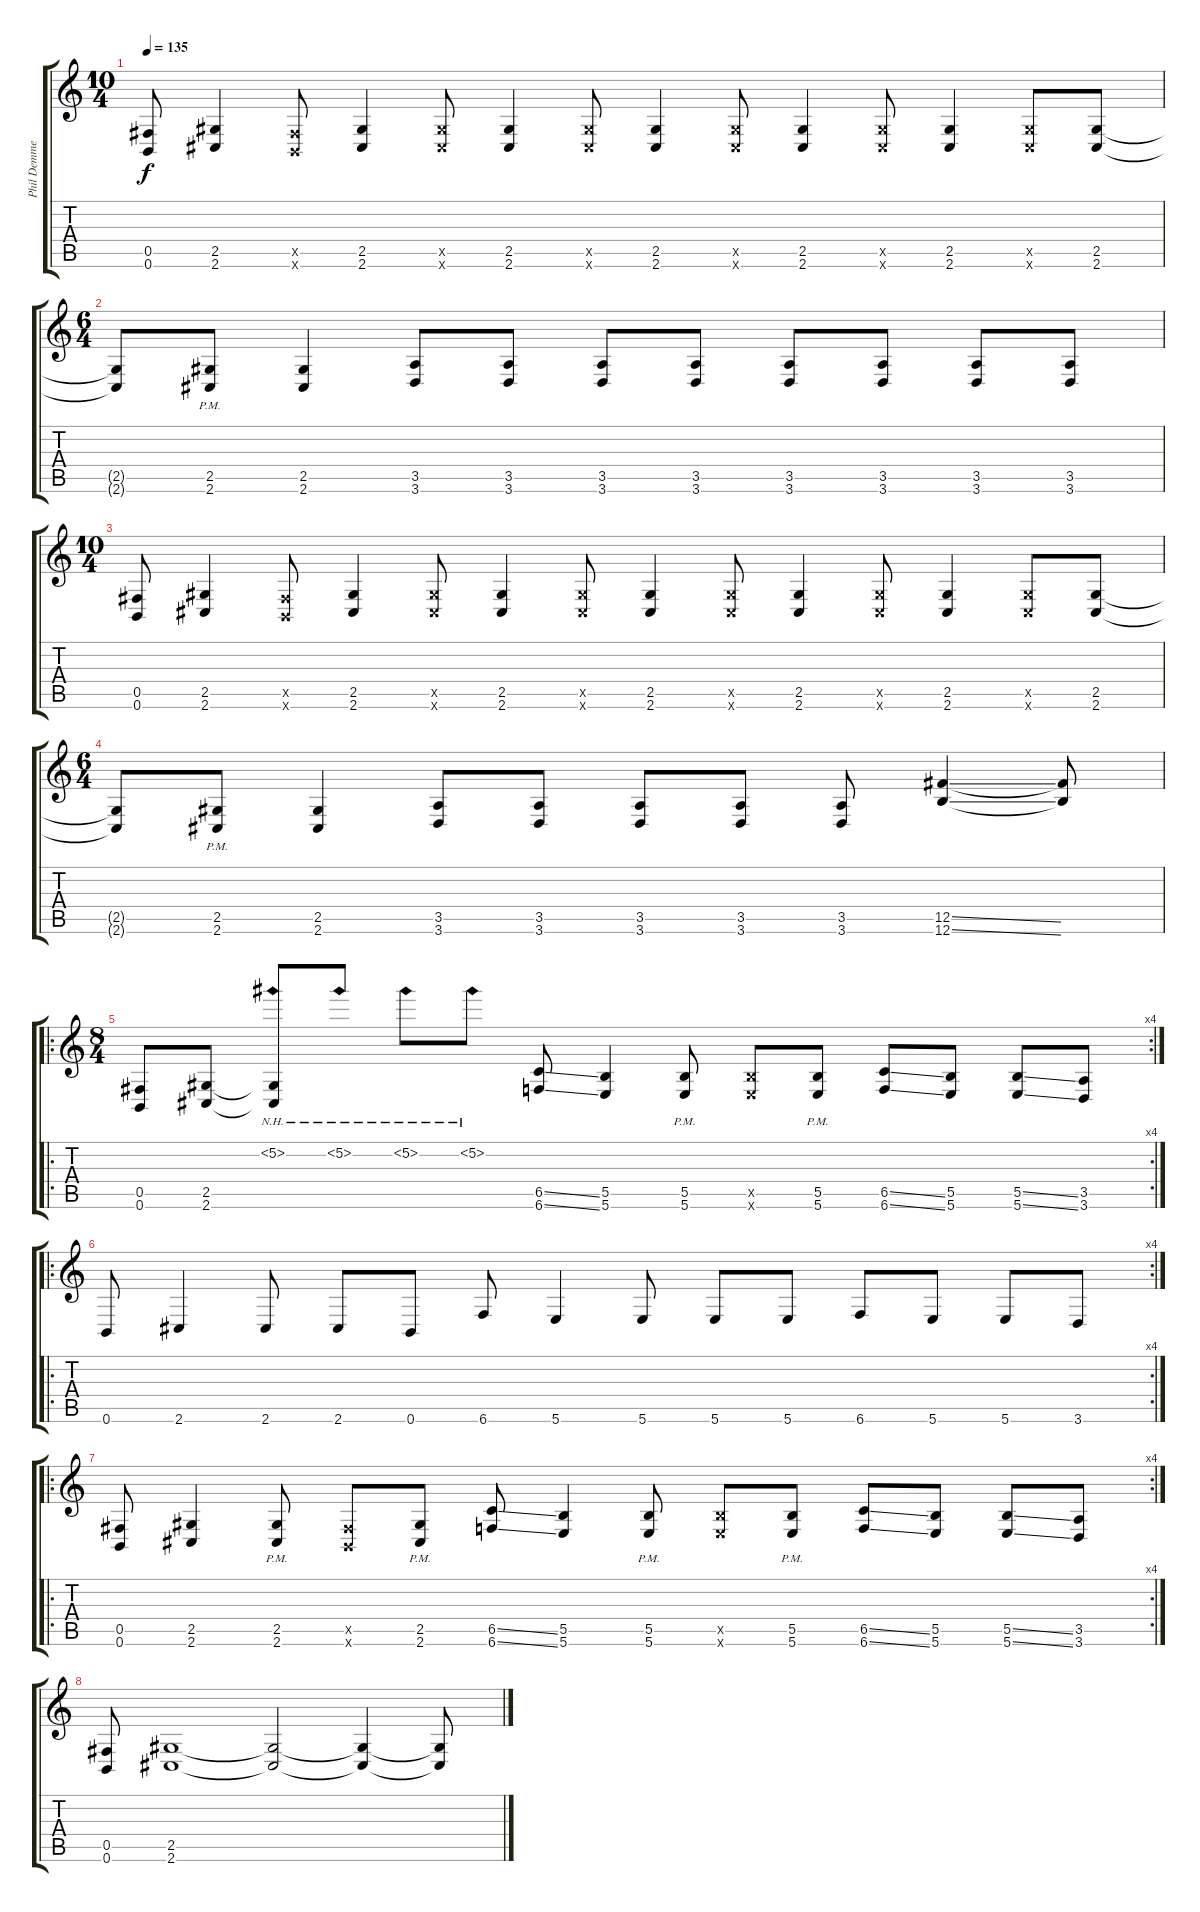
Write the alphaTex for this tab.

\track ("Phil Demmel [Guitar]" "Phil Demme") {instrument distortionguitar}
\staff {score tabs}
\tuning (Db4 Ab3 E3 B2 Gb2 B1) {hide}
\ts (10 4)
\tempo 135
\clef g2
\ks c
(0.5 0.6).8{dy f} (2.5 2.6).4 (0.5{x} 0.6{x}).8 (2.5 2.6).4 (2.5{x} 2.6{x}).8 (2.5 2.6).4 (2.5{x} 2.6{x}).8 (2.5 2.6).4 (2.5{x} 2.6{x}).8 (2.5 2.6).4 (2.5{x} 2.6{x}).8 (2.5 2.6).4 (2.5{x} 2.6{x}).8 (2.5 2.6).8 |
\ts (6 4)
(2.5{t} 2.6{t}).8 (2.5{pm} 2.6{pm}).8 (2.5 2.6).4 (3.5 3.6).8 (3.5 3.6).8 (3.5 3.6).8 (3.5 3.6).8 (3.5 3.6).8 (3.5 3.6).8 (3.5 3.6).8 (3.5 3.6).8 |
\ts (10 4)
(0.5 0.6).8 (2.5 2.6).4 (0.5{x} 0.6{x}).8 (2.5 2.6).4 (2.5{x} 2.6{x}).8 (2.5 2.6).4 (2.5{x} 2.6{x}).8 (2.5 2.6).4 (2.5{x} 2.6{x}).8 (2.5 2.6).4 (2.5{x} 2.6{x}).8 (2.5 2.6).4 (2.5{x} 2.6{x}).8 (2.5 2.6).8 |
\ts (6 4)
(2.5{t} 2.6{t}).8 (2.5{pm} 2.6{pm}).8 (2.5 2.6).4 (3.5 3.6).8 (3.5 3.6).8 (3.5 3.6).8 (3.5 3.6).8 (3.5 3.6).8 (12.5{ss} 12.6{ss}).4 (12.5{t} 12.6{t}).8 |
\ro
\rc 4
\ts (8 4)
(0.5 0.6).8 (2.5 2.6).8 (5.2{nh} 2.5{t} 2.6{t}).8 5.2{nh}.8 5.2{nh}.8 5.2{nh}.8 (6.5{ss} 6.6{ss}).8 (5.5 5.6).4 (5.5{pm} 5.6{pm}).8 (5.5{x} 5.6{x}).8 (5.5{pm} 5.6{pm}).8 (6.5{ss} 6.6{ss}).8 (5.5 5.6).8 (5.5{ss} 5.6{ss}).8 (3.5 3.6).8 |
\ro
\rc 4
0.6.8 2.6.4 2.6.8 2.6.8 0.6.8 6.6.8 5.6.4 5.6.8 5.6.8 5.6.8 6.6.8 5.6.8 5.6.8 3.6.8 |
\ro
\rc 4
(0.5 0.6).8 (2.5 2.6).4 (2.5{pm} 2.6{pm}).8 (0.5{x} 0.6{x}).8 (2.5{pm} 2.6{pm}).8 (6.5{ss} 6.6{ss}).8 (5.5 5.6).4 (5.5{pm} 5.6{pm}).8 (5.5{x} 5.6{x}).8 (5.5{pm} 5.6{pm}).8 (6.5{ss} 6.6{ss}).8 (5.5 5.6).8 (5.5{ss} 5.6{ss}).8 (3.5 3.6).8 |
(0.5 0.6).8{volume 0} (2.5 2.6).1 (2.5{t} 2.6{t}).2 (2.5{t} 2.6{t}).4 (2.5{t} 2.6{t}).8
